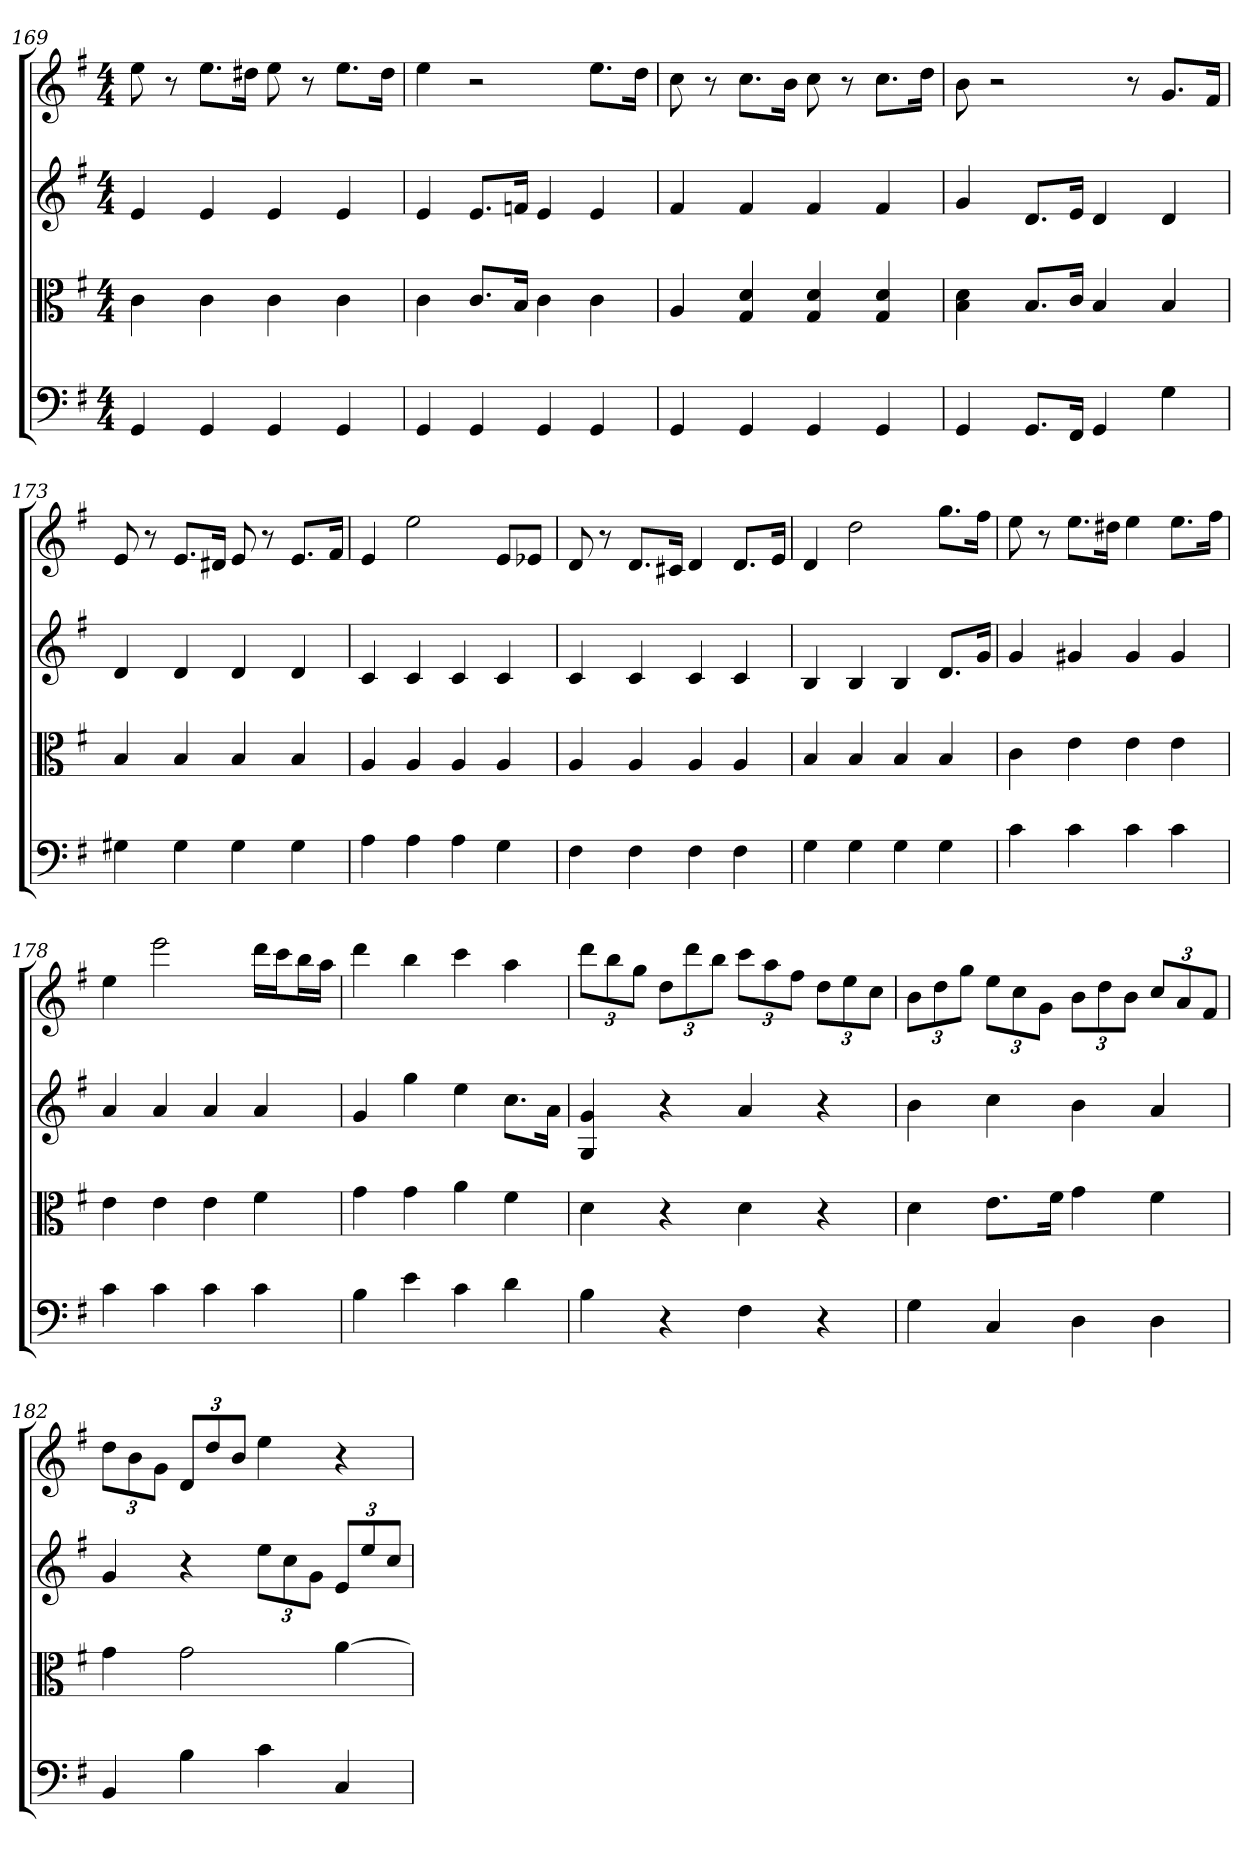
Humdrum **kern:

**kern	**kern	**kern	**kern
*part4	*part3	*part2	*part1
*staff4	*staff3	*staff2	*staff1
*clefF4	*clefC3	*	*
*k[f#]	*k[f#]	*k[f#]	*k[f#]
*G:	*G:	*G:	*G:
*M4/4	*M4/4	*M4/4	*M4/4
=169	=169	=169	=169
4GG	4c	4e	8ee
.	.	.	8r
4GG	4c	4e	8.eeL
.	.	.	16dd#XJk
4GG	4c	4e	8ee
.	.	.	8r
4GG	4c	4e	8.eeL
.	.	.	16dd#Jk
=170	=170	=170	=170
4GG	4c	4e	4ee
4GG	8.c/L	8.eL	2r
.	16B/Jk	16fnJk	.
4GG	4c	4e	.
4GG	4c	4e	8.eeL
.	.	.	16ddJk
=171	=171	=171	=171
4GG	4A	4f#	8cc
.	.	.	8r
4GG	4G 4d	4f#	8.ccL
.	.	.	16bJk
4GG	4G 4d	4f#	8cc
.	.	.	8r
4GG	4G 4d	4f#	8.ccL
.	.	.	16ddJk
=172	=172	=172	=172
4GG	4B 4d	4g	8b
.	.	.	2r
8.GG/L	8.B/L	8.dL	.
16FF#/Jk	16c/Jk	16eJk	.
4GG	4B	4d	.
.	.	.	8r
4G	4B	4d	8.gL
.	.	.	16f#Jk
=173	=173	=173	=173
4G#X	4B	4d	8e
.	.	.	8r
4G#	4B	4d	8.eL
.	.	.	16d#XJk
4G#	4B	4d	8e
.	.	.	8r
4G#	4B	4d	8.eL
.	.	.	16f#Jk
=174	=174	=174	=174
4A	4A	4c	4e
4A	4A	4c	2ee
4A	4A	4c	.
4G	4A	4c	8eL
.	.	.	8e-XJ
=175	=175	=175	=175
4F#	4A	4c	8d
.	.	.	8r
4F#	4A	4c	8.dL
.	.	.	16c#XJk
4F#	4A	4c	4d
4F#	4A	4c	8.dL
.	.	.	16eJk
=176	=176	=176	=176
4G	4B	4B	4d
4G	4B	4B	2dd
4G	4B	4B	.
4G	4B	8.dL	8.ggL
.	.	16gJk	16ff#Jk
=177	=177	=177	=177
4c	4c	4g	8ee
.	.	.	8r
4c	4e	4g#X	8.eeL
.	.	.	16dd#XJk
4c	4e	4g#	4ee
4c	4e	4g#	8.eeL
.	.	.	16ff#Jk
=178	=178	=178	=178
4c	4e	4a	4ee
4c	4e	4a	2eee
4c	4e	4a	.
4c	4f#	4a	16dddLL
.	.	.	16cccJ
.	.	.	16bbL
.	.	.	16aaJJ
=179	=179	=179	=179
4B	4g	4g	4ddd
4e	4g	4gg	4bb
4c	4a	4ee	4ccc
4d	4f#	8.ccL	4aa
.	.	16aJk	.
=180	=180	=180	=180
4B	4d	4G 4g	12dddL
.	.	.	12bb
.	.	.	12ggJ
4r	4r	4r	12ddL
.	.	.	12ddd
.	.	.	12bbJ
4F#	4d	4a	12cccL
.	.	.	12aa
.	.	.	12ff#J
4r	4r	4r	12ddL
.	.	.	12ee
.	.	.	12ccJ
=181	=181	=181	=181
4G	4d	4b	12bL
.	.	.	12dd
.	.	.	12ggJ
4C	8.e\L	4cc	12eeL
.	.	.	12cc
.	.	.	12gJ
.	16f#\Jk	.	.
4D	4g	4b	12bL
.	.	.	12dd
.	.	.	12bJ
4D	4f#	4a	12ccL
.	.	.	12a
.	.	.	12f#J
=182	=182	=182	=182
4BB	4g	4g	12ddL
.	.	.	12b
.	.	.	12gJ
4B	2g	4r	12dL
.	.	.	12dd
.	.	.	12bJ
4c	.	12eeL	4ee
.	.	12cc	.
.	.	12gJ	.
4C	[4a	12eL	4r
.	.	12ee	.
.	.	12ccJ	.
=	=	=	=
*-	*-	*-	*-
